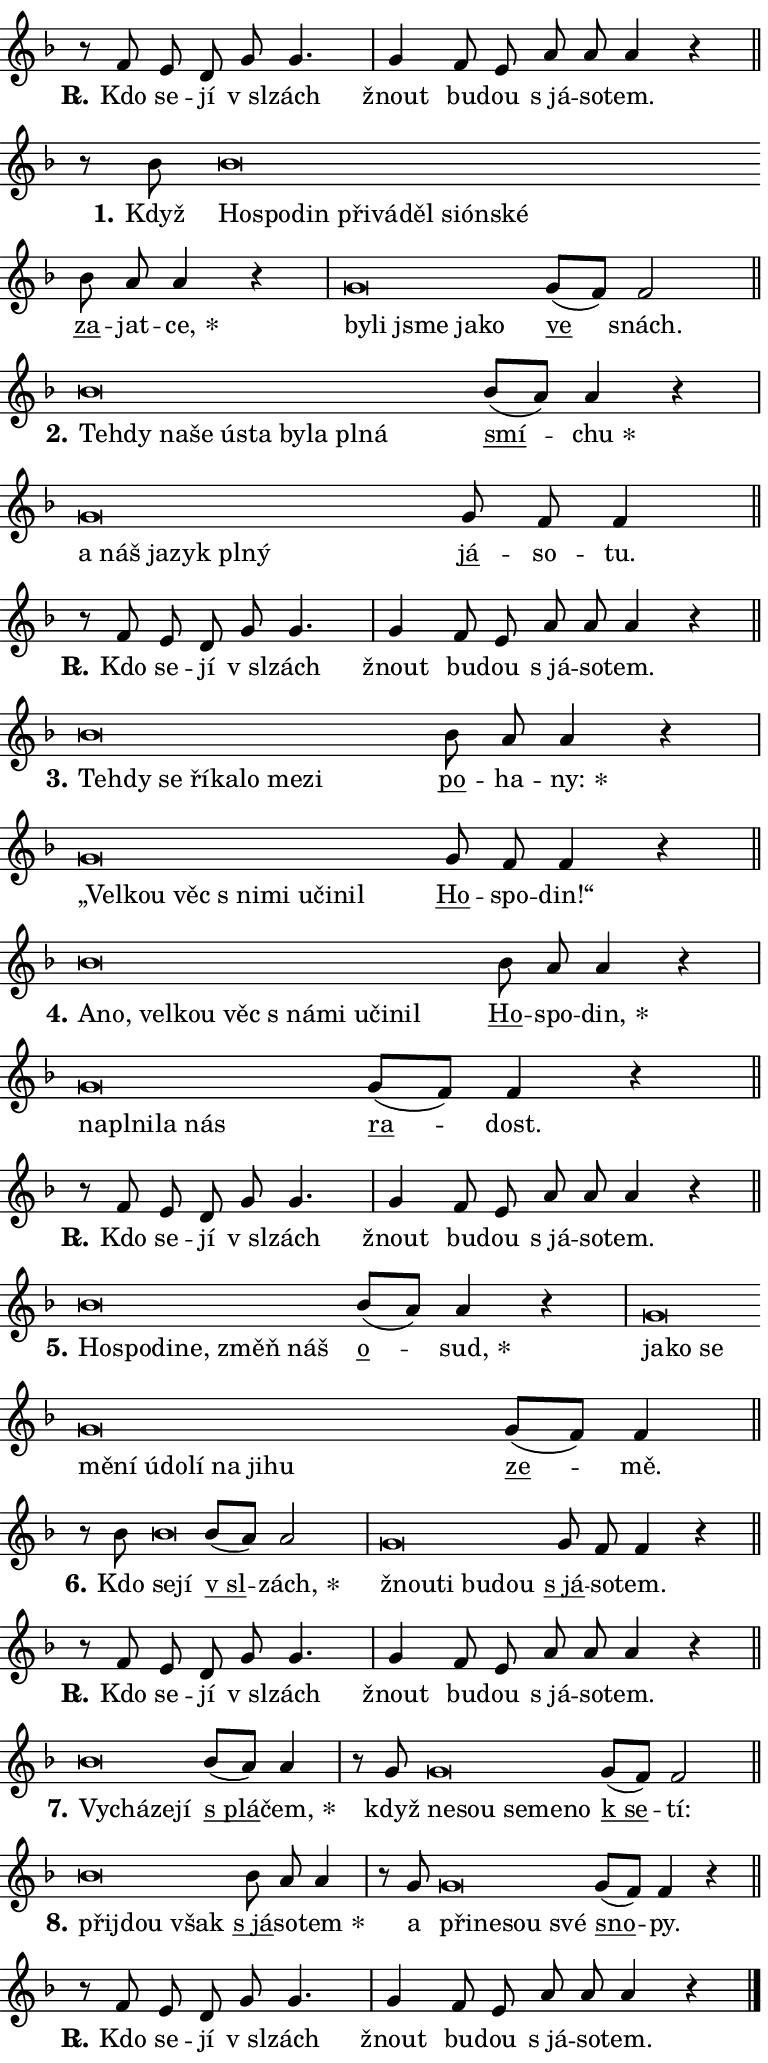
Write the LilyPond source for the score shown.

\version "2.24.0"
\header { tagline = "" }
\paper {
  indent = 0\cm
  top-margin = 0\cm
  right-margin = 0.13\cm % to fit lyric hyphens
  bottom-margin = 0\cm
  left-margin = 0\cm
  paper-width = 13\cm
  page-breaking = #ly:one-page-breaking
  system-system-spacing.basic-distance = #11
  score-system-spacing.basic-distance = #11
  ragged-last = ##f
}


%% Author: Thomas Morley
%% https://lists.gnu.org/archive/html/lilypond-user/2020-05/msg00002.html
#(define (line-position grob)
"Returns position of @var[grob} in current system:
   @code{'start}, if at first time-step
   @code{'end}, if at last time-step
   @code{'middle} otherwise
"
  (let* ((col (ly:item-get-column grob))
         (ln (ly:grob-object col 'left-neighbor))
         (rn (ly:grob-object col 'right-neighbor))
         (col-to-check-left (if (ly:grob? ln) ln col))
         (col-to-check-right (if (ly:grob? rn) rn col))
         (break-dir-left
           (and
             (ly:grob-property col-to-check-left 'non-musical #f)
             (ly:item-break-dir col-to-check-left)))
         (break-dir-right
           (and
             (ly:grob-property col-to-check-right 'non-musical #f)
             (ly:item-break-dir col-to-check-right))))
        (cond ((eqv? 1 break-dir-left) 'start)
              ((eqv? -1 break-dir-right) 'end)
              (else 'middle))))

#(define (tranparent-at-line-position vctor)
  (lambda (grob)
  "Relying on @code{line-position} select the relevant enry from @var{vctor}.
Used to determine transparency,"
    (case (line-position grob)
      ((end) (not (vector-ref vctor 0)))
      ((middle) (not (vector-ref vctor 1)))
      ((start) (not (vector-ref vctor 2))))))

noteHeadBreakVisibility =
#(define-music-function (break-visibility)(vector?)
"Makes @code{NoteHead}s transparent relying on @var{break-visibility}"
#{
  \override NoteHead.transparent =
    #(tranparent-at-line-position break-visibility)
#})

#(define delete-ledgers-for-transparent-note-heads
  (lambda (grob)
    "Reads whether a @code{NoteHead} is transparent.
If so this @code{NoteHead} is removed from @code{'note-heads} from
@var{grob}, which is supposed to be @code{LedgerLineSpanner}.
As a result ledgers are not printed for this @code{NoteHead}"
    (let* ((nhds-array (ly:grob-object grob 'note-heads))
           (nhds-list
             (if (ly:grob-array? nhds-array)
                 (ly:grob-array->list nhds-array)
                 '()))
           ;; Relies on the transparent-property being done before
           ;; Staff.LedgerLineSpanner.after-line-breaking is executed.
           ;; This is fragile ...
           (to-keep
             (remove
               (lambda (nhd)
                 (ly:grob-property nhd 'transparent #f))
               nhds-list)))
      ;; TODO find a better method to iterate over grob-arrays, similiar
      ;; to filter/remove etc for lists
      ;; For now rebuilt from scratch
      (set! (ly:grob-object grob 'note-heads)  '())
      (for-each
        (lambda (nhd)
          (ly:pointer-group-interface::add-grob grob 'note-heads nhd))
        to-keep))))

squashNotes = {
  \override NoteHead.X-extent = #'(-0.2 . 0.2)
  \override NoteHead.Y-extent = #'(-0.75 . 0)
  \override NoteHead.stencil =
    #(lambda (grob)
       (let ((pos (ly:grob-property grob 'staff-position)))
         (begin
           (if (< pos -7) (display "ERROR: Lower brevis then expected\n") (display ""))
           (if (<= pos -6) ly:text-interface::print ly:note-head::print))))
}
unSquashNotes = {
  \revert NoteHead.X-extent
  \revert NoteHead.Y-extent
  \revert NoteHead.stencil
}

hideNotes = \noteHeadBreakVisibility #begin-of-line-visible
unHideNotes = \noteHeadBreakVisibility #all-visible

% work-around for resetting accidentals
% https://lilypond.org/doc/v2.23/Documentation/notation/displaying-rhythms#unmetered-music
cadenzaMeasure = {
  \cadenzaOff
  \partial 1024 s1024
  \cadenzaOn
}

#(define-markup-command (accent layout props text) (markup?)
  "Underline accented syllable"
  (interpret-markup layout props
    #{\markup \override #'(offset . 4.3) \underline { #text }#}))

responsum = \markup \concat {
  "R" \hspace #-1.05 \path #0.1 #'((moveto 0 0.07) (lineto 0.9 0.8)) \hspace #0.05 "."
}

spaceSize = #0.6828661417322834 % exact space size for TeX Gyre Schola

\layout {
  \context {
    \Staff
    \remove "Time_signature_engraver"
    \override LedgerLineSpanner.after-line-breaking = #delete-ledgers-for-transparent-note-heads
  }
  \context {
    \Lyrics {
      \override LyricSpace.minimum-distance = \spaceSize
      \override LyricText.font-name = #"TeX Gyre Schola"
      \override LyricText.font-size = 1
      \override StanzaNumber.font-name = #"TeX Gyre Schola Bold"
      \override StanzaNumber.font-size = 1
    }
  }
  \context {
    \Score 
    \override NoteHead.text =
      #(lambda (grob) 
        (let ((pos (ly:grob-property grob 'staff-position)))
          #{\markup {
            \combine
              \halign #-0.55 \raise #(if (= pos -6) 0 0.5) \override #'(thickness . 2) \draw-line #'(3.2 . 0)
              \musicglyph "noteheads.sM1"
          }#}))
  }
}

% magnetic-lyrics.ily
%
%   written by
%     Jean Abou Samra <jean@abou-samra.fr>
%     Werner Lemberg <wl@gnu.org>
%
%   adapted by
%     Jiri Hon <jiri.hon@gmail.com>
%
% Version 2022-Apr-15

% https://www.mail-archive.com/lilypond-user@gnu.org/msg149350.html

#(define (Left_hyphen_pointer_engraver context)
   "Collect syllable-hyphen-syllable occurrences in lyrics and store
them in properties.  This engraver only looks to the left.  For
example, if the lyrics input is @code{foo -- bar}, it does the
following.

@itemize @bullet
@item
Set the @code{text} property of the @code{LyricHyphen} grob between
@q{foo} and @q{bar} to @code{foo}.

@item
Set the @code{left-hyphen} property of the @code{LyricText} grob with
text @q{foo} to the @code{LyricHyphen} grob between @q{foo} and
@q{bar}.
@end itemize

Use this auxiliary engraver in combination with the
@code{lyric-@/text::@/apply-@/magnetic-@/offset!} hook."
   (let ((hyphen #f)
         (text #f))
     (make-engraver
      (acknowledgers
       ((lyric-syllable-interface engraver grob source-engraver)
        (set! text grob)))
      (end-acknowledgers
       ((lyric-hyphen-interface engraver grob source-engraver)
        ;(when (not (grob::has-interface grob 'lyric-space-interface))
          (set! hyphen grob)));)
      ((stop-translation-timestep engraver)
       (when (and text hyphen)
         (ly:grob-set-object! text 'left-hyphen hyphen))
       (set! text #f)
       (set! hyphen #f)))))

#(define (lyric-text::apply-magnetic-offset! grob)
   "If the space between two syllables is less than the value in
property @code{LyricText@/.details@/.squash-threshold}, move the right
syllable to the left so that it gets concatenated with the left
syllable.

Use this function as a hook for
@code{LyricText@/.after-@/line-@/breaking} if the
@code{Left_@/hyphen_@/pointer_@/engraver} is active."
   (let ((hyphen (ly:grob-object grob 'left-hyphen #f)))
     (when hyphen
       (let ((left-text (ly:spanner-bound hyphen LEFT)))
         (when (grob::has-interface left-text 'lyric-syllable-interface)
           (let* ((common (ly:grob-common-refpoint grob left-text X))
                  (this-x-ext (ly:grob-extent grob common X))
                  (left-x-ext
                   (begin
                     ;; Trigger magnetism for left-text.
                     (ly:grob-property left-text 'after-line-breaking)
                     (ly:grob-extent left-text common X)))
                  ;; `delta` is the gap width between two syllables.
                  (delta (- (interval-start this-x-ext)
                            (interval-end left-x-ext)))
                  (details (ly:grob-property grob 'details))
                  (threshold (assoc-get 'squash-threshold details 0.2)))
             (when (< delta threshold)
               (let* (;; We have to manipulate the input text so that
                      ;; ligatures crossing syllable boundaries are not
                      ;; disabled.  For languages based on the Latin
                      ;; script this is essentially a beautification.
                      ;; However, for non-Western scripts it can be a
                      ;; necessity.
                      (lt (ly:grob-property left-text 'text))
                      (rt (ly:grob-property grob 'text))
                      (is-space (grob::has-interface hyphen 'lyric-space-interface))
                      (space (if is-space " " ""))
                      (extra-delta (if is-space spaceSize 0))
                      ;; Append new syllable.
                      (ltrt-space (if (and (string? lt) (string? rt))
                                (string-append lt space rt)
                                (make-concat-markup (list lt space rt))))
                      ;; Right-align `ltrt` to the right side.
                      (ltrt-space-markup (grob-interpret-markup
                               grob
                               (make-translate-markup
                                (cons (interval-length this-x-ext) 0)
                                (make-right-align-markup ltrt-space)))))
                 (begin
                   ;; Don't print `left-text`.
                   (ly:grob-set-property! left-text 'stencil #f)
                   ;; Set text and stencil (which holds all collected
                   ;; syllables so far) and shift it to the left.
                   (ly:grob-set-property! grob 'text ltrt-space)
                   (ly:grob-set-property! grob 'stencil ltrt-space-markup)
                   (ly:grob-translate-axis! grob (- (- delta extra-delta)) X))))))))))


#(define (lyric-hyphen::displace-bounds-first grob)
   ;; Make very sure this callback isn't triggered too early.
   (let ((left (ly:spanner-bound grob LEFT))
         (right (ly:spanner-bound grob RIGHT)))
     (ly:grob-property left 'after-line-breaking)
     (ly:grob-property right 'after-line-breaking)
     (ly:lyric-hyphen::print grob)))

squashThreshold = #0.4

\layout {
  \context {
    \Lyrics
    \consists #Left_hyphen_pointer_engraver
    \override LyricText.after-line-breaking =
      #lyric-text::apply-magnetic-offset!
    \override LyricHyphen.stencil = #lyric-hyphen::displace-bounds-first
    \override LyricText.details.squash-threshold = \squashThreshold
    \override LyricHyphen.minimum-distance = 0
    \override LyricHyphen.minimum-length = \squashThreshold
  }
}

squashText = \override LyricText.details.squash-threshold = 9999
unSquashText = \override LyricText.details.squash-threshold = \squashThreshold

leftText = \override LyricText.self-alignment-X = #LEFT
unLeftText = \revert LyricText.self-alignment-X

starOffset = #(lambda (grob) 
                (let ((x_offset (ly:self-alignment-interface::aligned-on-x-parent grob)))
                  (if (= x_offset 0) 0 (+ x_offset 1.2))))

star = #(define-music-function (syllable)(string?)
"Append star separator at the end of a syllable"
#{
  \once \override LyricText.X-offset = #starOffset
  \lyricmode { \markup {
    #syllable
    \override #'((font-name . "TeX Gyre Schola Bold")) \hspace #0.2 \lower #0.65 \larger "*"
  } }
#})

starAccent = #(define-music-function (syllable)(string?)
"Append star separator at the end of a syllable and make accent"
#{
  \once \override LyricText.X-offset = #starOffset
  \lyricmode { \markup {
    \accent #syllable
    \override #'((font-name . "TeX Gyre Schola Bold")) \hspace #0.2 \lower #0.65 \larger "*"
  } }
#})

breath = #(define-music-function (syllable)(string?)
"Append breathing indicator at the end of a syllable"
#{
  \lyricmode { \markup { #syllable "+" } }
#})

optionalBreath = #(define-music-function (syllable)(string?)
"Append optional breathing indicator at the end of a syllable"
#{
  \lyricmode { \markup { #syllable "(+)" } }
#})


\score {
    <<
        \new Voice = "melody" { \cadenzaOn \key f \major \relative { r8 f' e d g g4. \cadenzaMeasure \bar "|" g4 f8 e a a a4 r \cadenzaMeasure \bar "||" \break } }
        \new Lyrics \lyricsto "melody" { \lyricmode { \set stanza = \responsum
Kdo se -- jí "v sl" -- zách žnout bu -- dou "s já" -- so -- tem. } }
    >>
    \layout {}
}

\score {
    <<
        \new Voice = "melody" { \cadenzaOn \key f \major \relative { r8 bes'8 \squashNotes bes\breve*1/16 \hideNotes \breve*1/16 \bar "" \breve*1/16 \bar "" \breve*1/16 \bar "" \breve*1/16 \bar "" \breve*1/16 \bar "" \breve*1/16 \bar "" \breve*1/16 \breve*1/16 \bar "" \unHideNotes \unSquashNotes \bar "" bes8 a a4 r \cadenzaMeasure \bar "|" \squashNotes g\breve*1/16 \hideNotes \breve*1/16 \bar "" \breve*1/16 \bar "" \breve*1/16 \breve*1/16 \bar "" \unHideNotes \unSquashNotes \bar "" g8[( f)] f2 \cadenzaMeasure \bar "||" \break } }
        \new Lyrics \lyricsto "melody" { \lyricmode { \set stanza = "1."
Když \leftText Ho -- \squashText spo -- din při -- vá -- děl si -- ón -- ské \unLeftText \unSquashText \markup \accent za -- jat -- \star ce, \leftText by -- \squashText li jsme ja -- ko \unLeftText \unSquashText \markup \accent ve snách. } }
    >>
    \layout {}
}

\score {
    <<
        \new Voice = "melody" { \cadenzaOn \key f \major \relative { \squashNotes bes'\breve*1/16 \hideNotes \breve*1/16 \bar "" \breve*1/16 \bar "" \breve*1/16 \bar "" \breve*1/16 \bar "" \breve*1/16 \bar "" \breve*1/16 \bar "" \breve*1/16 \bar "" \breve*1/16 \breve*1/16 \bar "" \unHideNotes \unSquashNotes \bar "" bes8[( a)] a4 r \cadenzaMeasure \bar "|" \squashNotes g\breve*1/16 \hideNotes \breve*1/16 \bar "" \breve*1/16 \bar "" \breve*1/16 \bar "" \breve*1/16 \breve*1/16 \bar "" \unHideNotes \unSquashNotes \bar "" g8 f f4 \cadenzaMeasure \bar "||" \break } }
        \new Lyrics \lyricsto "melody" { \lyricmode { \set stanza = "2."
\leftText Teh -- \squashText dy na -- še ú -- sta by -- la pl -- ná \unLeftText \unSquashText \markup \accent smí -- \star chu \leftText a \squashText náš ja -- zyk pl -- ný \unLeftText \unSquashText \markup \accent já -- so -- tu. } }
    >>
    \layout {}
}

\score {
    <<
        \new Voice = "melody" { \cadenzaOn \key f \major \relative { r8 f' e d g g4. \cadenzaMeasure \bar "|" g4 f8 e a a a4 r \cadenzaMeasure \bar "||" \break } }
        \new Lyrics \lyricsto "melody" { \lyricmode { \set stanza = \responsum
Kdo se -- jí "v sl" -- zách žnout bu -- dou "s já" -- so -- tem. } }
    >>
    \layout {}
}

\score {
    <<
        \new Voice = "melody" { \cadenzaOn \key f \major \relative { \squashNotes bes'\breve*1/16 \hideNotes \breve*1/16 \bar "" \breve*1/16 \bar "" \breve*1/16 \bar "" \breve*1/16 \bar "" \breve*1/16 \bar "" \breve*1/16 \breve*1/16 \bar "" \unHideNotes \unSquashNotes \bar "" bes8 a a4 r \cadenzaMeasure \bar "|" \squashNotes g\breve*1/16 \hideNotes \breve*1/16 \bar "" \breve*1/16 \bar "" \breve*1/16 \bar "" \breve*1/16 \bar "" \breve*1/16 \bar "" \breve*1/16 \breve*1/16 \bar "" \unHideNotes \unSquashNotes \bar "" g8 f f4 r \cadenzaMeasure \bar "||" \break } }
        \new Lyrics \lyricsto "melody" { \lyricmode { \set stanza = "3."
\leftText Teh -- \squashText dy se ří -- ka -- lo me -- zi \unLeftText \unSquashText \markup \accent po -- ha -- \star ny: \leftText „Vel -- \squashText kou věc "s ni" -- mi u -- či -- nil \unLeftText \unSquashText \markup \accent Ho -- spo -- din!“ } }
    >>
    \layout {}
}

\score {
    <<
        \new Voice = "melody" { \cadenzaOn \key f \major \relative { \squashNotes bes'\breve*1/16 \hideNotes \breve*1/16 \bar "" \breve*1/16 \bar "" \breve*1/16 \bar "" \breve*1/16 \bar "" \breve*1/16 \bar "" \breve*1/16 \bar "" \breve*1/16 \bar "" \breve*1/16 \breve*1/16 \bar "" \unHideNotes \unSquashNotes \bar "" bes8 a a4 r \cadenzaMeasure \bar "|" \squashNotes g\breve*1/16 \hideNotes \breve*1/16 \bar "" \breve*1/16 \bar "" \breve*1/16 \breve*1/16 \bar "" \unHideNotes \unSquashNotes \bar "" g8[( f)] f4 r \cadenzaMeasure \bar "||" \break } }
        \new Lyrics \lyricsto "melody" { \lyricmode { \set stanza = "4."
\leftText A -- \squashText no, vel -- kou věc "s ná" -- mi u -- či -- nil \unLeftText \unSquashText \markup \accent Ho -- spo -- \star din, \leftText na -- \squashText pl -- ni -- la nás \unLeftText \unSquashText \markup \accent ra -- dost. } }
    >>
    \layout {}
}

\score {
    <<
        \new Voice = "melody" { \cadenzaOn \key f \major \relative { r8 f' e d g g4. \cadenzaMeasure \bar "|" g4 f8 e a a a4 r \cadenzaMeasure \bar "||" \break } }
        \new Lyrics \lyricsto "melody" { \lyricmode { \set stanza = \responsum
Kdo se -- jí "v sl" -- zách žnout bu -- dou "s já" -- so -- tem. } }
    >>
    \layout {}
}

\score {
    <<
        \new Voice = "melody" { \cadenzaOn \key f \major \relative { \squashNotes bes'\breve*1/16 \hideNotes \breve*1/16 \bar "" \breve*1/16 \bar "" \breve*1/16 \bar "" \breve*1/16 \breve*1/16 \bar "" \unHideNotes \unSquashNotes \bar "" bes8[( a)] a4 r \cadenzaMeasure \bar "|" \squashNotes g\breve*1/16 \hideNotes \breve*1/16 \bar "" \breve*1/16 \bar "" \breve*1/16 \bar "" \breve*1/16 \bar "" \breve*1/16 \bar "" \breve*1/16 \bar "" \breve*1/16 \bar "" \breve*1/16 \bar "" \breve*1/16 \breve*1/16 \bar "" \unHideNotes \unSquashNotes \bar "" g8[( f)] f4 \cadenzaMeasure \bar "||" \break } }
        \new Lyrics \lyricsto "melody" { \lyricmode { \set stanza = "5."
\leftText Ho -- \squashText spo -- di -- ne, změň náš \unLeftText \unSquashText \markup \accent o -- \star sud, \leftText ja -- \squashText ko se mě -- ní ú -- do -- lí na ji -- hu \unLeftText \unSquashText \markup \accent ze -- mě. } }
    >>
    \layout {}
}

\score {
    <<
        \new Voice = "melody" { \cadenzaOn \key f \major \relative { r8 bes'8 \squashNotes bes\breve*1/16 \hideNotes \breve*1/16 \bar "" \unHideNotes \unSquashNotes \bar "" bes8[( a)] a2 \cadenzaMeasure \bar "|" \squashNotes g\breve*1/16 \hideNotes \breve*1/16 \bar "" \breve*1/16 \breve*1/16 \bar "" \unHideNotes \unSquashNotes \bar "" g8 f f4 r \cadenzaMeasure \bar "||" \break } }
        \new Lyrics \lyricsto "melody" { \lyricmode { \set stanza = "6."
Kdo \leftText se -- \squashText jí \unLeftText \unSquashText \markup \accent "v sl" -- \star zách, \leftText žnou -- \squashText ti bu -- dou \unLeftText \unSquashText \markup \accent "s já" -- so -- tem. } }
    >>
    \layout {}
}

\score {
    <<
        \new Voice = "melody" { \cadenzaOn \key f \major \relative { r8 f' e d g g4. \cadenzaMeasure \bar "|" g4 f8 e a a a4 r \cadenzaMeasure \bar "||" \break } }
        \new Lyrics \lyricsto "melody" { \lyricmode { \set stanza = \responsum
Kdo se -- jí "v sl" -- zách žnout bu -- dou "s já" -- so -- tem. } }
    >>
    \layout {}
}

\score {
    <<
        \new Voice = "melody" { \cadenzaOn \key f \major \relative { \squashNotes bes'\breve*1/16 \hideNotes \breve*1/16 \bar "" \breve*1/16 \breve*1/16 \bar "" \unHideNotes \unSquashNotes \bar "" bes8[( a)] a4 \cadenzaMeasure \bar "|" r8 g8 \squashNotes g\breve*1/16 \hideNotes \breve*1/16 \bar "" \breve*1/16 \bar "" \breve*1/16 \breve*1/16 \bar "" \unHideNotes \unSquashNotes \bar "" g8[( f)] f2 \cadenzaMeasure \bar "||" \break } }
        \new Lyrics \lyricsto "melody" { \lyricmode { \set stanza = "7."
\leftText Vy -- \squashText chá -- ze -- jí \unLeftText \unSquashText \markup \accent "s plá" -- \star čem, když \leftText ne -- \squashText sou se -- me -- no \unLeftText \unSquashText \markup \accent "k se" -- tí: } }
    >>
    \layout {}
}

\score {
    <<
        \new Voice = "melody" { \cadenzaOn \key f \major \relative { \squashNotes bes'\breve*1/16 \hideNotes \breve*1/16 \breve*1/16 \bar "" \unHideNotes \unSquashNotes \bar "" bes8 a a4 \cadenzaMeasure \bar "|" r8 g8 \squashNotes g\breve*1/16 \hideNotes \breve*1/16 \bar "" \breve*1/16 \breve*1/16 \bar "" \unHideNotes \unSquashNotes \bar "" g8[( f)] f4 r \cadenzaMeasure \bar "||" \break } }
        \new Lyrics \lyricsto "melody" { \lyricmode { \set stanza = "8."
\leftText při -- \squashText jdou však \unLeftText \unSquashText \markup \accent "s já" -- so -- \star tem a \leftText při -- \squashText ne -- sou své \unLeftText \unSquashText \markup \accent sno -- py. } }
    >>
    \layout {}
}

\score {
    <<
        \new Voice = "melody" { \cadenzaOn \key f \major \relative { r8 f' e d g g4. \cadenzaMeasure \bar "|" g4 f8 e a a a4 r \cadenzaMeasure \bar "||" \break } \bar "|." }
        \new Lyrics \lyricsto "melody" { \lyricmode { \set stanza = \responsum
Kdo se -- jí "v sl" -- zách žnout bu -- dou "s já" -- so -- tem. } }
    >>
    \layout {}
}
